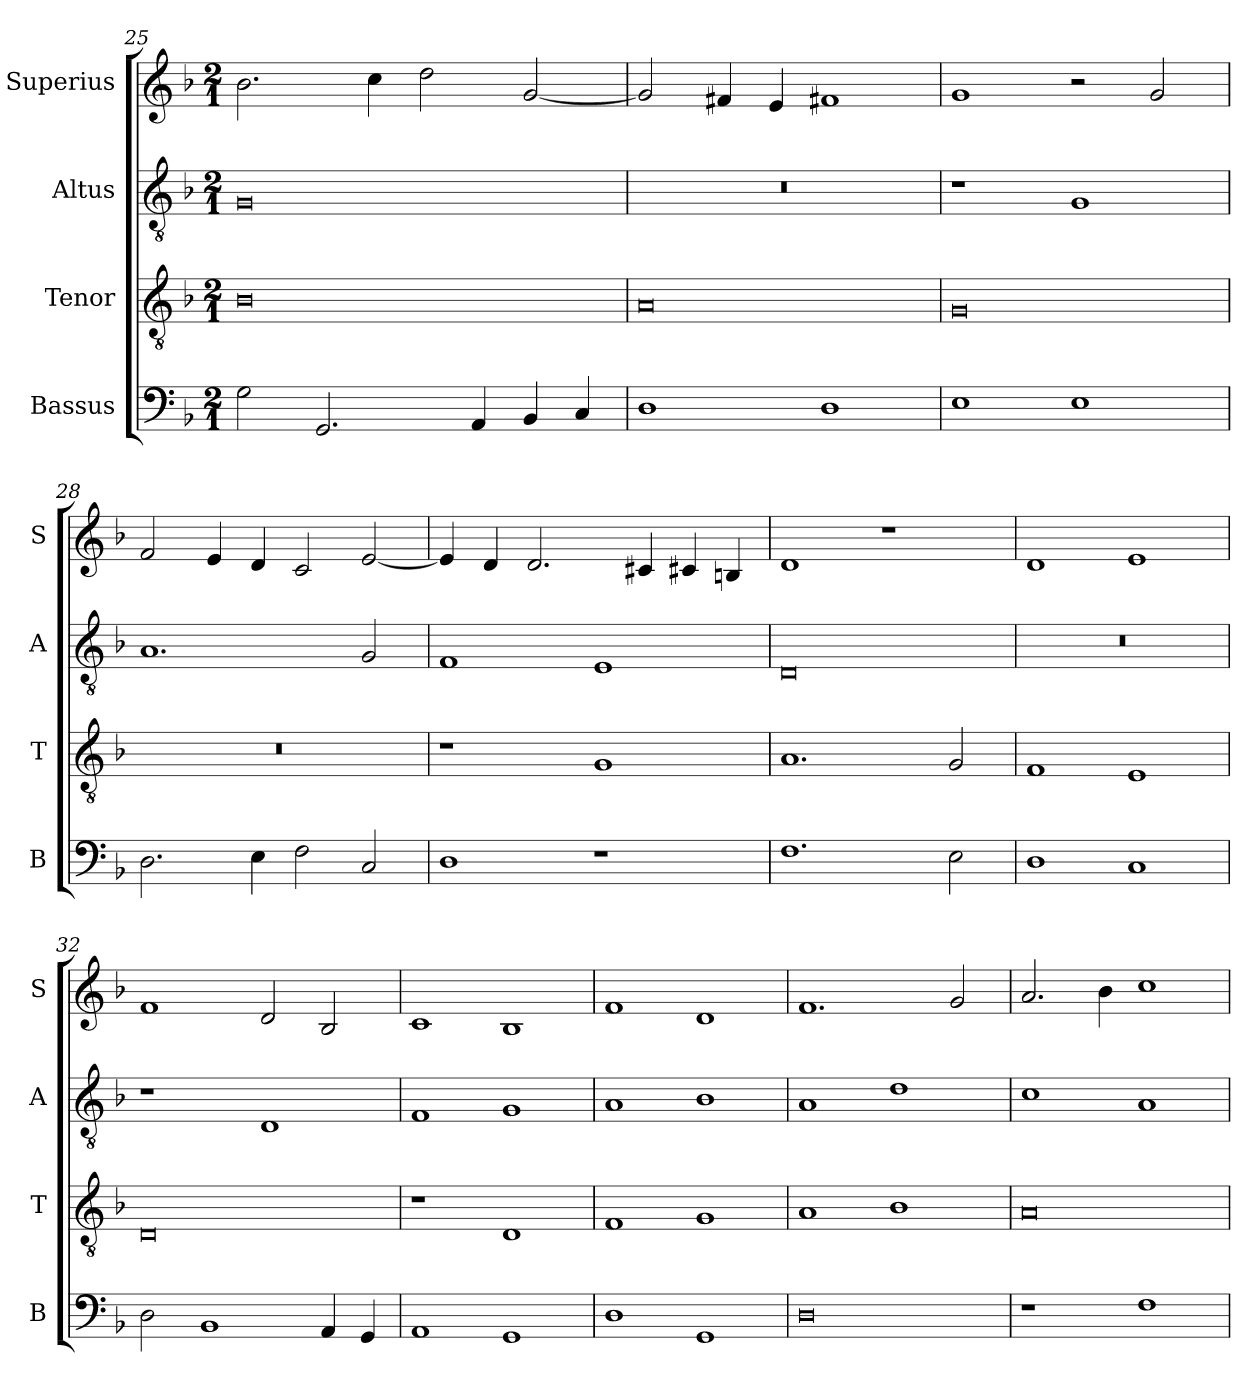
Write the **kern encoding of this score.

**kern	**kern	**kern	**kern
*part4	*part3	*part2	*part1
*staff4	*staff3	*staff2	*staff1
*I"Bassus	*I"Tenor	*I"Altus	*I"Superius
*I'B	*I'T	*I'A	*I'S
*clefF4	*clefGv2	*clefGv2	*clefG2
*k[b-]	*k[b-]	*k[b-]	*k[b-]
*M2/1	*M2/1	*M2/1	*M2/1
=25	=25	=25	=25
2G\	0B-	0G	2.b-\
2.GG/	.	.	.
.	.	.	4cc\
.	.	.	2dd\
4AA/	.	.	.
4BB-/	.	.	[2g/
4C/	.	.	.
=26	=26	=26	=26
1D	0A	0r	2g/]
.	.	.	4f#X/
.	.	.	4e/
1D	.	.	1f#X
=27	=27	=27	=27
1E	0G	1r	1g
1E	.	1G	2r
.	.	.	2g/
=28	=28	=28	=28
2.D\	0r	1.A	2f/
.	.	.	4e/
4E\	.	.	4d/
2F\	.	.	2c/
2C/	.	2G/	[2e/
=29	=29	=29	=29
1D	1r	1F	4e/]
.	.	.	4d/
.	.	.	2.d/
1r	1G	1E	.
.	.	.	4c#X/
.	.	.	4c#X/
.	.	.	4Bn/
=30	=30	=30	=30
1.F	1.A	0D	1d
.	.	.	1r
2E\	2G/	.	.
=31	=31	=31	=31
1D	1F	0r	1d
1C	1E	.	1e
=32	=32	=32	=32
2D\	0D	1r	1f
1BB-	.	.	.
.	.	1D	2d/
4AA/	.	.	2B-/
4GG/	.	.	.
=33	=33	=33	=33
1AA	1r	1F	1c
1GG	1D	1G	1B-
=34	=34	=34	=34
1D	1F	1A	1f
1GG	1G	1B-	1d
=35	=35	=35	=35
0D	1A	1A	1.f
.	1B-	1d	.
.	.	.	2g/
=36	=36	=36	=36
1r	0A	1c	2.a/
.	.	.	4b-\
1F	.	1A	1cc
=	=	=	=
*-	*-	*-	*-
